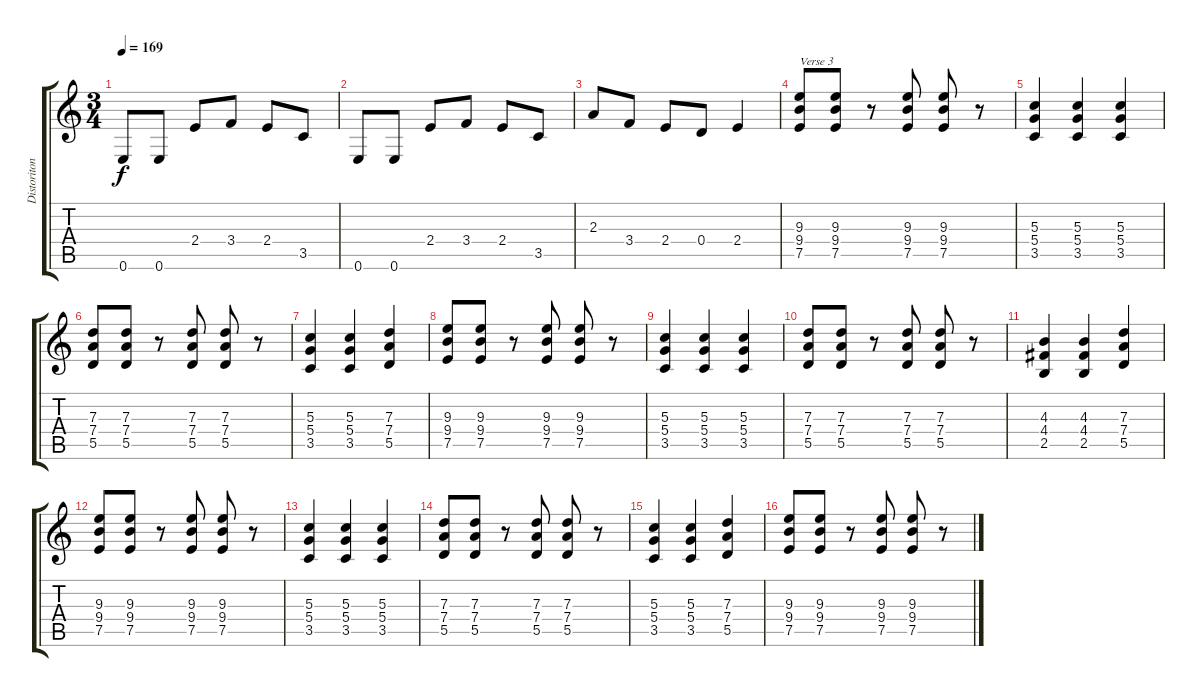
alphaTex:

\track ("Distoriton" "Distoriton") {instrument distortionguitar}
\staff {score tabs}
\tuning (E4 B3 G3 D3 A2 E2) {hide}
\ts (3 4)
\tempo 169
\clef g2
\ks c
0.6.8{dy f} 0.6.8 2.4.8 3.4.8 2.4.8 3.5.8 |
0.6.8 0.6.8 2.4.8 3.4.8 2.4.8 3.5.8 |
2.3.8 3.4.8 2.4.8 0.4.8 2.4.4 |
(9.3 9.4 7.5).8{txt "Verse 3"} (9.3 9.4 7.5).8 r.8 (9.3 9.4 7.5).8 (9.3 9.4 7.5).8 r.8 |
(5.3 5.4 3.5).4 (5.3 5.4 3.5).4 (5.3 5.4 3.5).4 |
(7.3 7.4 5.5).8 (7.3 7.4 5.5).8 r.8 (7.3 7.4 5.5).8 (7.3 7.4 5.5).8 r.8 |
(5.3 5.4 3.5).4 (5.3 5.4 3.5).4 (7.3 7.4 5.5).4 |
(9.3 9.4 7.5).8 (9.3 9.4 7.5).8 r.8 (9.3 9.4 7.5).8 (9.3 9.4 7.5).8 r.8 |
(5.3 5.4 3.5).4 (5.3 5.4 3.5).4 (5.3 5.4 3.5).4 |
(7.3 7.4 5.5).8 (7.3 7.4 5.5).8 r.8 (7.3 7.4 5.5).8 (7.3 7.4 5.5).8 r.8 |
(4.3 4.4 2.5).4 (4.3 4.4 2.5).4 (7.3 7.4 5.5).4 |
(9.3 9.4 7.5).8 (9.3 9.4 7.5).8 r.8 (9.3 9.4 7.5).8 (9.3 9.4 7.5).8 r.8 |
(5.3 5.4 3.5).4 (5.3 5.4 3.5).4 (5.3 5.4 3.5).4 |
(7.3 7.4 5.5).8 (7.3 7.4 5.5).8 r.8 (7.3 7.4 5.5).8 (7.3 7.4 5.5).8 r.8 |
(5.3 5.4 3.5).4 (5.3 5.4 3.5).4 (7.3 7.4 5.5).4 |
(9.3 9.4 7.5).8 (9.3 9.4 7.5).8 r.8 (9.3 9.4 7.5).8 (9.3 9.4 7.5).8 r.8
